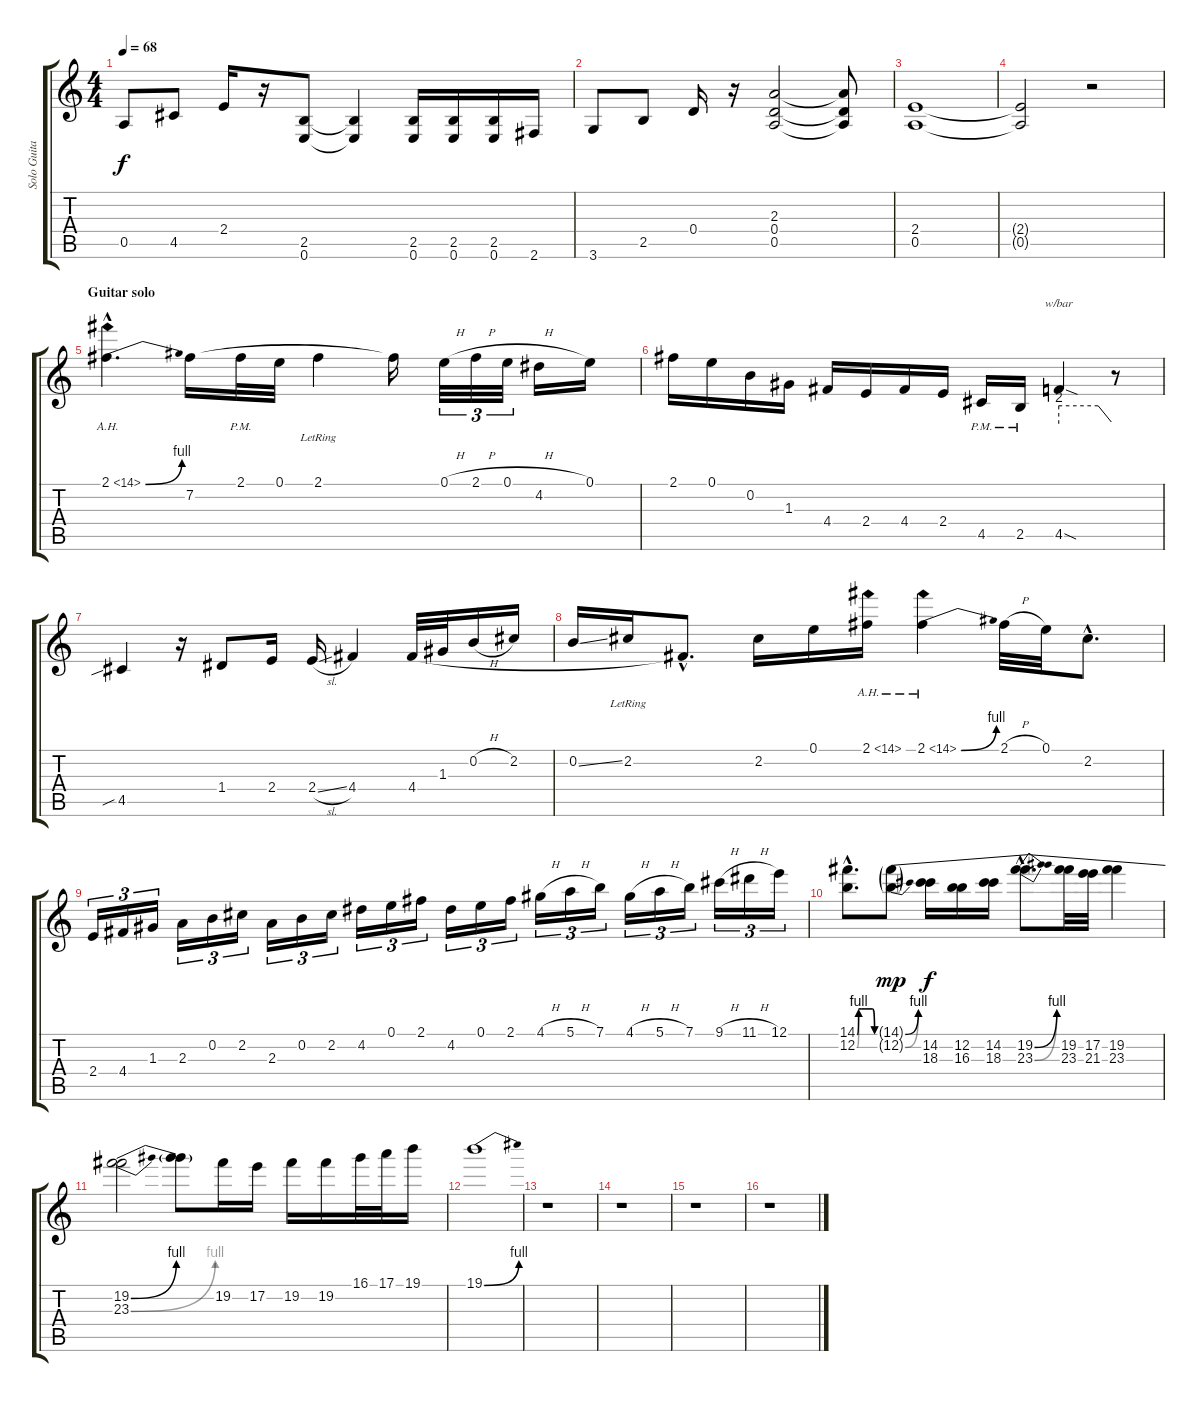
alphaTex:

\track ("Solo Guitar 1" "Solo Guita") {instrument overdrivenguitar}
\staff {score tabs}
\tuning (E4 B3 G3 D3 A2 E2) {hide}
\ts (4 4)
\tempo 68
\clef g2
\ks c
0.5.8{dy f} 4.5.8 2.4.16 r.16 (2.5 0.6).8 (2.5{t} 0.6{t}).4 (2.5 0.6).16 (2.5 0.6).16 (2.5 0.6).16 2.6.16 |
3.6.8 2.5.8 0.4.16 r.16 (2.3 0.4 0.5).2 (2.3{t} 0.4{t} 0.5{t}).8 |
(2.4 0.5).1 |
(2.4{t} 0.5{t}).2 r.2 |
\section ("" "Guitar solo")
2.1{be (bend 0 0 60 4) ah 12 hac}.4{d} 7.2.16 2.1{pm}.32 0.1.32 2.1{lr}.4 7.2{t}.16 0.1{h}.32{tu (3 2)} 2.1{h}.32{tu (3 2)} 0.1{h}.32{tu (3 2)} 4.2.16 0.1.16 |
2.1.16 0.1.16 0.2.16 1.3.16 4.4.16 2.4.16 4.4.16 2.4.16 4.5{pm}.16 2.5{pm}.16 4.5{sod}.4{tbe (custom default 0 8 45 8 60 0)} r.8 |
4.5{sib}.4 r.16 1.4.8 2.4.16 2.4{sl}.16 4.4.4 4.4.32 1.3.32 0.2{h}.16 2.2.16 |
0.2{ss}.16 2.2{lr}.16 4.4{hac t}.8{d} 2.2.16 0.1.16 2.1{ah 12}.16 2.1{be (bend 0 0 60 4) ah 12}.4 2.1{h}.32 0.1.32 2.2{hac}.8{d} |
2.4.16{tu (3 2)} 4.4.16{tu (3 2)} 1.3.16{tu (3 2)} 2.3.16{tu (3 2)} 0.2.16{tu (3 2)} 2.2.16{tu (3 2)} 2.3.16{tu (3 2)} 0.2.16{tu (3 2)} 2.2.16{tu (3 2)} 4.2.16{tu (3 2)} 0.1.16{tu (3 2)} 2.1.16{tu (3 2)} 4.2.16{tu (3 2)} 0.1.16{tu (3 2)} 2.1.16{tu (3 2)} 4.1{h}.16{tu (3 2)} 5.1{h}.16{tu (3 2)} 7.1.16{tu (3 2)} 4.1{h}.16{tu (3 2)} 5.1{h}.16{tu (3 2)} 7.1.16{tu (3 2)} 9.1{h}.16{tu (3 2)} 11.1{h}.16{tu (3 2)} 12.1.16{tu (3 2)} |
(14.1{be (custom 0 0 5 4 15 4 30 4 53 4 60 0) hac} 12.2{be (custom 0 0 6 4 10 4 20 4 30 4 50 4 60 0) hac}).8{d} (14.1{be (bend 0 0 60 4) g} 12.2{be (bend 0 0 60 4) g}).8{dy mp} (14.2 18.3).16{dy f} (12.2 16.3).16 (14.2 18.3).16 (19.2{be (bend 0 0 60 4) hac} 23.3{be (bend 0 0 60 4) hac}).8{d} (19.2 23.3).32 (17.2 21.3).32 (19.2 23.3).4 |
(19.2{be (bend 0 0 60 4)} 23.3{be (bend 0 0 60 4)}).2 (14.1{t} 23.3{t}).8 19.2.16 17.2.16 19.2.16 19.2.16 16.1.32 17.1.32 19.1.16 |
19.1{be (bend 0 0 60 4)}.1 |
r.1 |
r.1 |
r.1 |
r.1
